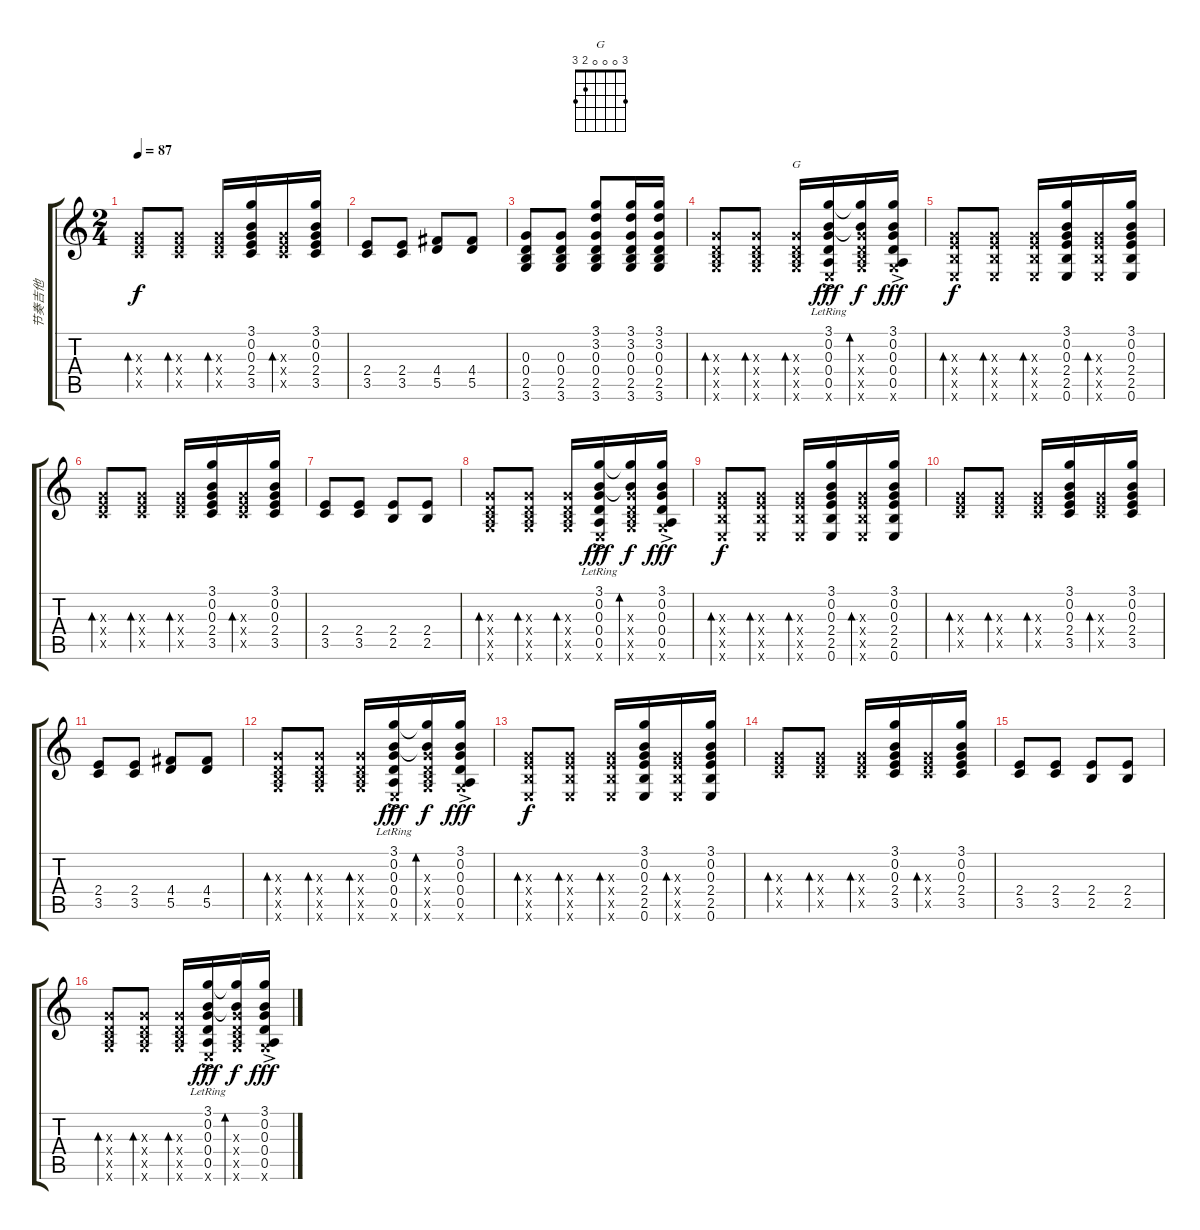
\track ("节奏吉他" "节奏吉他") {instrument acousticguitarsteel}
\staff {score tabs}
\tuning (E4 B3 G3 D3 A2 E2) {hide}
\chord ("G" 3 0 0 0 2 3)
\ts (2 4)
\tempo 87
\clef g2
\ks c
(0.3{x} 2.4{x} 3.5{x}).8{bd 30 dy f} (0.3{x} 2.4{x} 3.5{x}).8{bd 30} (0.3{x} 2.4{x} 3.5{x}).16{bd 30} (3.1 0.2 0.3 2.4 3.5).16 (0.3{x} 2.4{x} 3.5{x}).16{bd 30} (3.1 0.2 0.3 2.4 3.5).16 |
(2.4 3.5).8 (2.4 3.5).8 (4.4 5.5).8 (4.4 5.5).8 |
(0.3 0.4 2.5 3.6).8 (0.3 0.4 2.5 3.6).8 (3.1 3.2 0.3 0.4 2.5 3.6).8 (3.1 3.2 0.3 0.4 2.5 3.6).16 (3.1 3.2 0.3 0.4 2.5 3.6).16 |
(0.3{x} 0.4{x} 2.5{x} 3.6{x}).8{bd 30} (0.3{x} 0.4{x} 2.5{x} 3.6{x}).8{bd 30} (0.3{x} 0.4{x} 2.5{x} 3.6{x}).16{bd 30 ch "G"} (3.1{ac lr} 0.2{lr} 0.3 0.4 0.5 0.6{x}).16{dy fff} (3.1{t} 0.2{t} 0.3{x} 0.4{x} 2.5{x} 3.6{x}).16{bd 30 dy f} (3.1{ac} 0.2 0.3 0.4 0.5 3.6{x}).16{dy fff} |
(0.3{x} 2.4{x} 2.5{x} 0.6{x}).8{bd 30 dy f} (0.3{x} 2.4{x} 2.5{x} 0.6{x}).8{bd 30} (0.3{x} 2.4{x} 2.5{x} 0.6{x}).16{bd 30} (3.1 0.2 0.3 2.4 2.5 0.6).16 (0.3{x} 2.4{x} 2.5{x} 0.6{x}).16{bd 30} (3.1 0.2 0.3 2.4 2.5 0.6).16 |
(0.3{x} 2.4{x} 3.5{x}).8{bd 30} (0.3{x} 2.4{x} 3.5{x}).8{bd 30} (0.3{x} 2.4{x} 3.5{x}).16{bd 30} (3.1 0.2 0.3 2.4 3.5).16 (0.3{x} 2.4{x} 3.5{x}).16{bd 30} (3.1 0.2 0.3 2.4 3.5).16 |
(2.4 3.5).8 (2.4 3.5).8 (2.4 2.5).8 (2.4 2.5).8 |
(0.3{x} 0.4{x} 2.5{x} 3.6{x}).8{bd 30} (0.3{x} 0.4{x} 2.5{x} 3.6{x}).8{bd 30} (0.3{x} 0.4{x} 2.5{x} 3.6{x}).16{bd 30} (3.1{ac lr} 0.2{lr} 0.3 0.4 0.5 0.6{x}).16{dy fff} (3.1{t} 0.2{t} 0.3{x} 0.4{x} 2.5{x} 3.6{x}).16{bd 30 dy f} (3.1{ac} 0.2 0.3 0.4 0.5 3.6{x}).16{dy fff} |
(0.3{x} 2.4{x} 2.5{x} 0.6{x}).8{bd 30 dy f} (0.3{x} 2.4{x} 2.5{x} 0.6{x}).8{bd 30} (0.3{x} 2.4{x} 2.5{x} 0.6{x}).16{bd 30} (3.1 0.2 0.3 2.4 2.5 0.6).16 (0.3{x} 2.4{x} 2.5{x} 0.6{x}).16{bd 30} (3.1 0.2 0.3 2.4 2.5 0.6).16 |
(0.3{x} 2.4{x} 3.5{x}).8{bd 30} (0.3{x} 2.4{x} 3.5{x}).8{bd 30} (0.3{x} 2.4{x} 3.5{x}).16{bd 30} (3.1 0.2 0.3 2.4 3.5).16 (0.3{x} 2.4{x} 3.5{x}).16{bd 30} (3.1 0.2 0.3 2.4 3.5).16 |
(2.4 3.5).8 (2.4 3.5).8 (4.4 5.5).8 (4.4 5.5).8 |
(0.3{x} 0.4{x} 2.5{x} 3.6{x}).8{bd 30} (0.3{x} 0.4{x} 2.5{x} 3.6{x}).8{bd 30} (0.3{x} 0.4{x} 2.5{x} 3.6{x}).16{bd 30} (3.1{ac lr} 0.2{lr} 0.3 0.4 0.5 0.6{x}).16{dy fff} (3.1{t} 0.2{t} 0.3{x} 0.4{x} 2.5{x} 3.6{x}).16{bd 30 dy f} (3.1{ac} 0.2 0.3 0.4 0.5 3.6{x}).16{dy fff} |
(0.3{x} 2.4{x} 2.5{x} 0.6{x}).8{bd 30 dy f} (0.3{x} 2.4{x} 2.5{x} 0.6{x}).8{bd 30} (0.3{x} 2.4{x} 2.5{x} 0.6{x}).16{bd 30} (3.1 0.2 0.3 2.4 2.5 0.6).16 (0.3{x} 2.4{x} 2.5{x} 0.6{x}).16{bd 30} (3.1 0.2 0.3 2.4 2.5 0.6).16 |
(0.3{x} 2.4{x} 3.5{x}).8{bd 30} (0.3{x} 2.4{x} 3.5{x}).8{bd 30} (0.3{x} 2.4{x} 3.5{x}).16{bd 30} (3.1 0.2 0.3 2.4 3.5).16 (0.3{x} 2.4{x} 3.5{x}).16{bd 30} (3.1 0.2 0.3 2.4 3.5).16 |
(2.4 3.5).8 (2.4 3.5).8 (2.4 2.5).8 (2.4 2.5).8 |
(0.3{x} 0.4{x} 2.5{x} 3.6{x}).8{bd 30} (0.3{x} 0.4{x} 2.5{x} 3.6{x}).8{bd 30} (0.3{x} 0.4{x} 2.5{x} 3.6{x}).16{bd 30} (3.1{ac lr} 0.2{lr} 0.3 0.4 0.5 0.6{x}).16{dy fff} (3.1{t} 0.2{t} 0.3{x} 0.4{x} 2.5{x} 3.6{x}).16{bd 30 dy f} (3.1{ac} 0.2 0.3 0.4 0.5 3.6{x}).16{dy fff}
